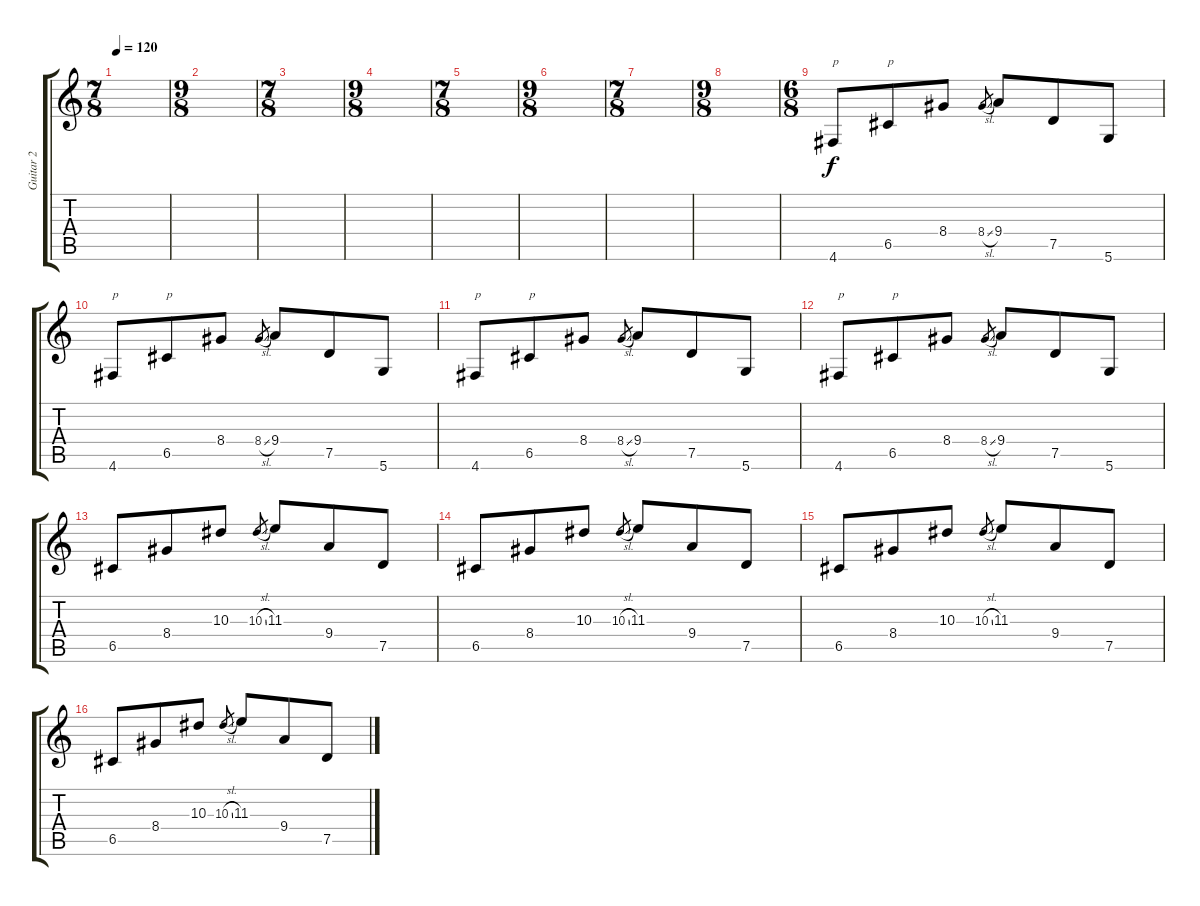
\track ("Guitar 2" "Guitar 2") {instrument distortionguitar}
\staff {score tabs}
\tuning (D4 A3 F3 C3 G2 D2) {hide}
\ts (7 8)
\tempo 120
\clef g2
\ks c
|
\ts (9 8)
|
\ts (7 8)
|
\ts (9 8)
|
\ts (7 8)
|
\ts (9 8)
|
\ts (7 8)
|
\ts (9 8)
|
\ts (6 8)
4.6.8{txt "p"} 6.5.8{txt "p"} 8.4.8 8.4{sl}.8{gr} 9.4.8 7.5.8 5.6.8 |
4.6.8{txt "p"} 6.5.8{txt "p"} 8.4.8 8.4{sl}.8{gr} 9.4.8 7.5.8 5.6.8 |
4.6.8{txt "p"} 6.5.8{txt "p"} 8.4.8 8.4{sl}.8{gr} 9.4.8 7.5.8 5.6.8 |
4.6.8{txt "p"} 6.5.8{txt "p"} 8.4.8 8.4{sl}.8{gr} 9.4.8 7.5.8 5.6.8 |
6.5.8 8.4.8 10.3.8 10.3{sl}.8{gr} 11.3.8 9.4.8 7.5.8 |
6.5.8 8.4.8 10.3.8 10.3{sl}.8{gr} 11.3.8 9.4.8 7.5.8 |
6.5.8 8.4.8 10.3.8 10.3{sl}.8{gr} 11.3.8 9.4.8 7.5.8 |
6.5.8 8.4.8 10.3.8 10.3{sl}.8{gr} 11.3.8 9.4.8 7.5.8
